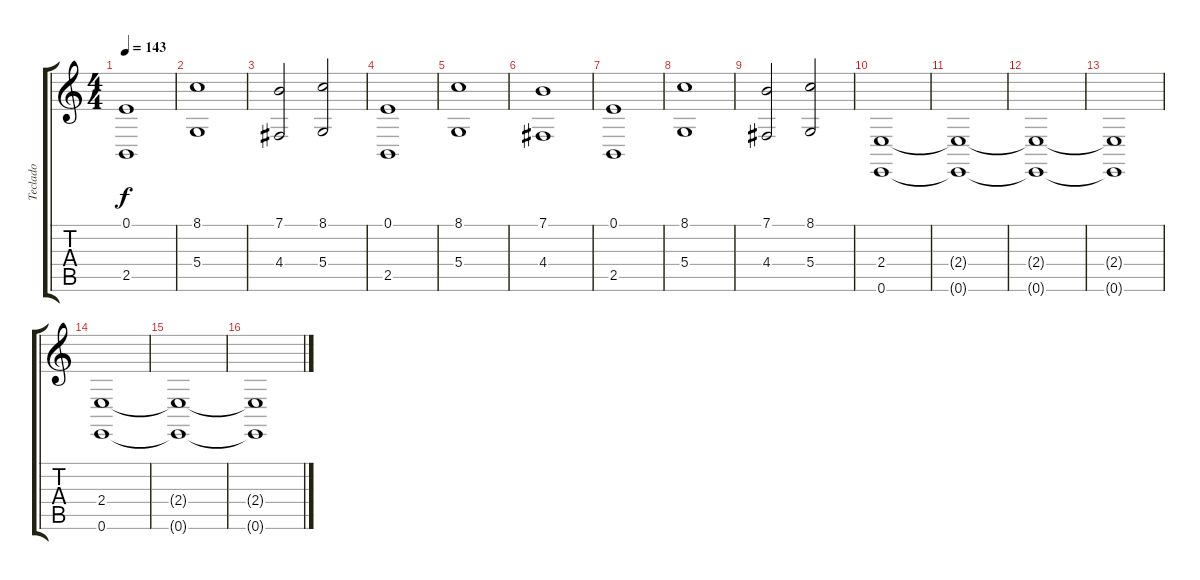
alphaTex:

\track ("Teclado" "Teclado") {instrument stringensemble1}
\staff {score tabs}
\tuning (E4 B3 G3 D3 A2 E2) {hide}
\ts (4 4)
\tempo 143
\clef g2
\ks c
(0.1 2.5).1{dy f} |
(8.1 5.4).1 |
(7.1 4.4).2 (8.1 5.4).2 |
(0.1 2.5).1 |
(8.1 5.4).1 |
(7.1 4.4).1 |
(0.1 2.5).1 |
(8.1 5.4).1 |
(7.1 4.4).2 (8.1 5.4).2 |
(2.4 0.6).1 |
(2.4{t} 0.6{t}).1 |
(2.4{t} 0.6{t}).1 |
(2.4{t} 0.6{t}).1 |
(2.4 0.6).1 |
(2.4{t} 0.6{t}).1 |
(2.4{t} 0.6{t}).1
